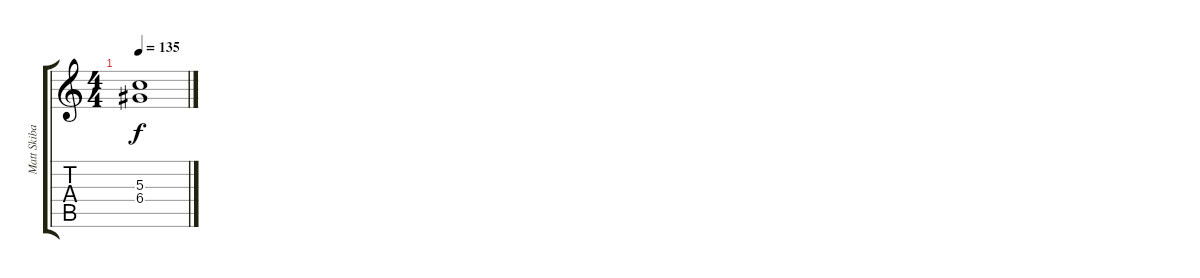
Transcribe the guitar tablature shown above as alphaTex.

\track ("Matt Skiba" "Matt Skiba") {instrument acousticguitarsteel}
\staff {score tabs}
\tuning (E4 B3 G3 D3 A2 E2) {hide}
\ts (4 4)
\tempo 135
\clef g2
\ks c
(5.3 6.4).1{dy f}
